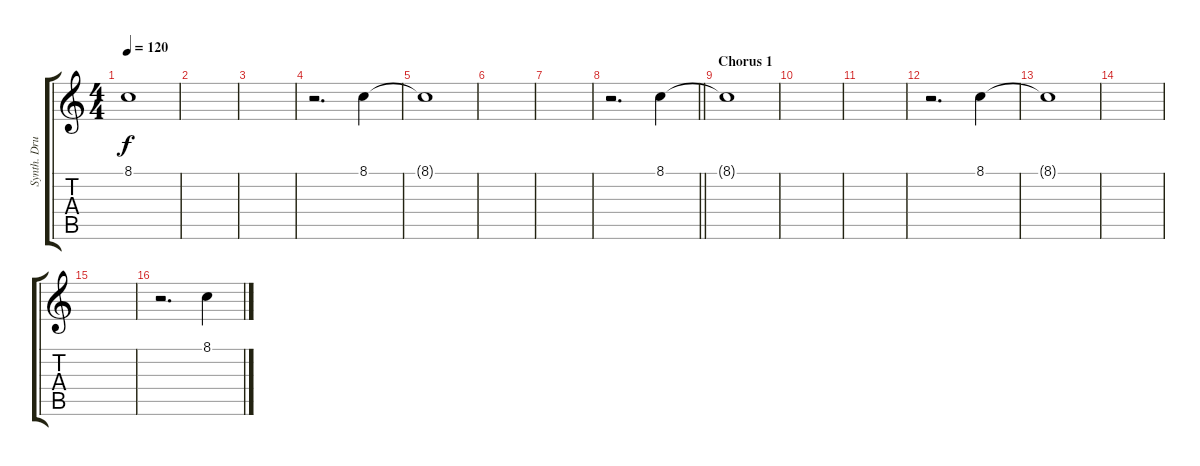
\track ("Synth. Drum" "Synth. Dru") {instrument synthdrum}
\staff {score tabs}
\tuning (E4 B3 G3 D3 A2 E2) {hide}
\ts (4 4)
\tempo 120
\clef g2
\ks c
8.1{t}.1{dy f} |
|
|
r.2{d} 8.1.4 |
8.1{t}.1 |
|
|
\barLineRight lightlight
r.2{d} 8.1.4 |
\section ("" "Chorus 1")
8.1{t}.1 |
|
|
r.2{d} 8.1.4 |
8.1{t}.1 |
|
|
r.2{d} 8.1.4
